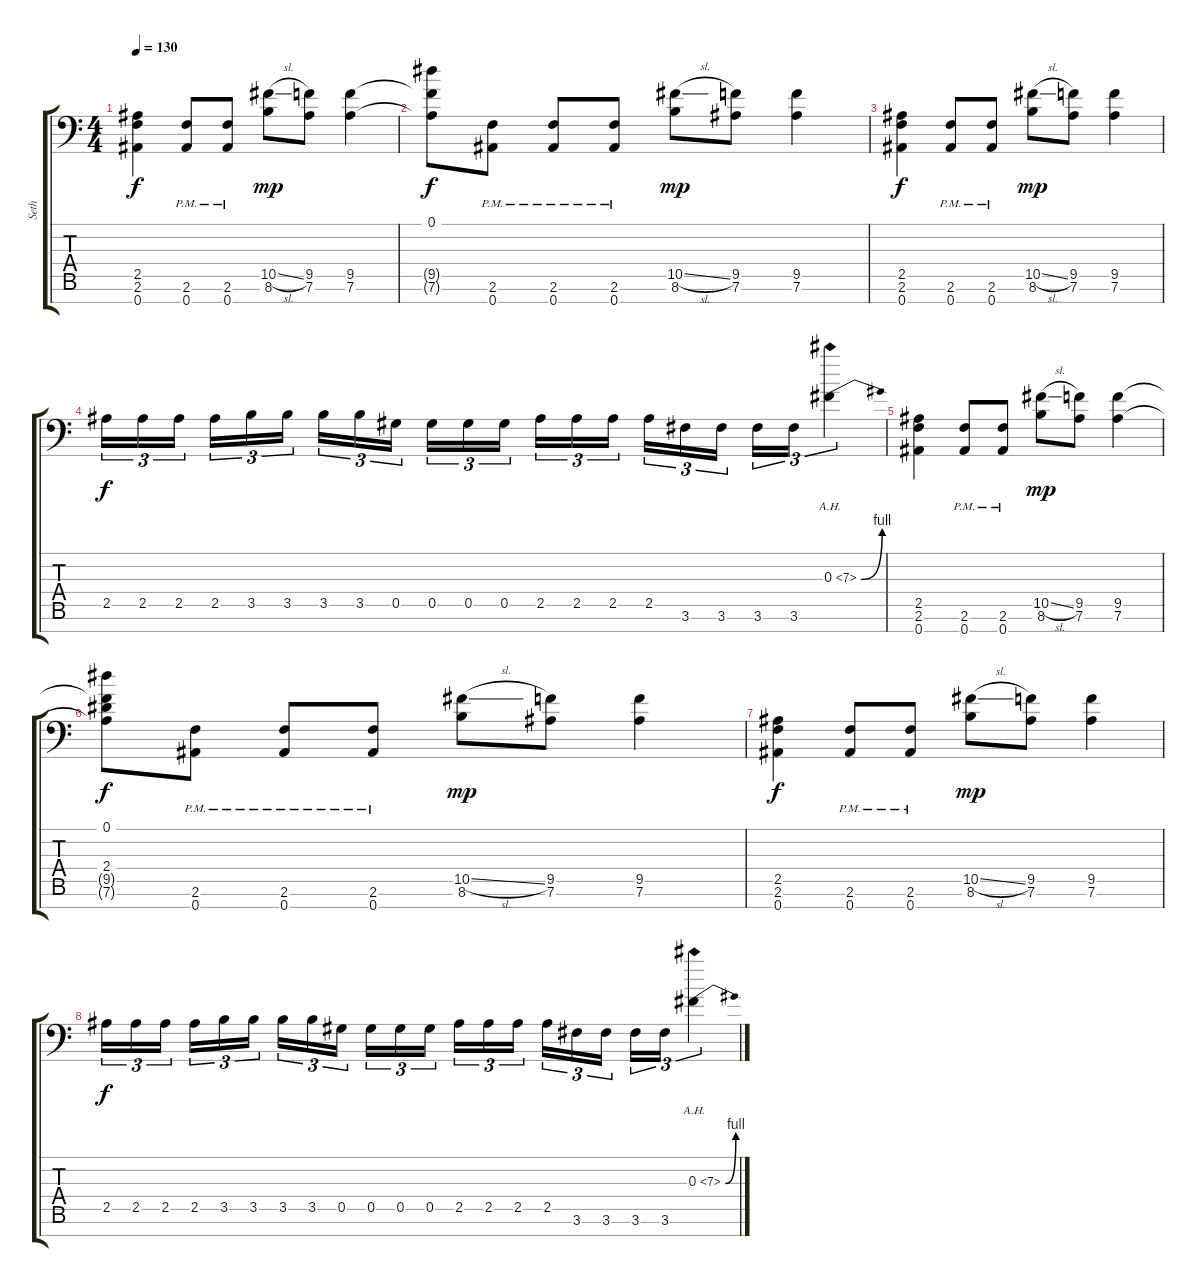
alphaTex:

\track ("Seth" "Seth") {instrument distortionguitar}
\staff {score tabs}
\tuning (Eb4 Bb3 Gb3 Db3 Ab2 Eb2 Bb1) {hide}
\ts (4 4)
\tempo 130
\clef f4
\ks c
(2.5 2.6 0.7).4{dy f} (2.6{pm} 0.7{pm}).8 (2.6{pm} 0.7{pm}).8 (10.5{sl} 8.6).8{dy mp} (9.5 7.6).8 (9.5 7.6).4 |
(0.1 9.5{t} 7.6{t}).8{dy f} (2.6{pm} 0.7{pm}).8 (2.6{pm} 0.7{pm}).8 (2.6{pm} 0.7{pm}).8 (10.5{sl} 8.6).8{dy mp} (9.5 7.6).8 (9.5 7.6).4 |
(2.5 2.6 0.7).4{dy f} (2.6{pm} 0.7{pm}).8 (2.6{pm} 0.7{pm}).8 (10.5{sl} 8.6).8{dy mp} (9.5 7.6).8 (9.5 7.6).4 |
2.5.16{tu (3 2) dy f} 2.5.16{tu (3 2)} 2.5.16{tu (3 2) beam splitsecondary} 2.5.16{tu (3 2)} 3.5.16{tu (3 2)} 3.5.16{tu (3 2)} 3.5.16{tu (3 2)} 3.5.16{tu (3 2)} 0.5.16{tu (3 2) beam splitsecondary} 0.5.16{tu (3 2)} 0.5.16{tu (3 2)} 0.5.16{tu (3 2)} 2.5.16{tu (3 2)} 2.5.16{tu (3 2)} 2.5.16{tu (3 2) beam splitsecondary} 2.5.16{tu (3 2)} 3.6.16{tu (3 2)} 3.6.16{tu (3 2)} 3.6.16{tu (3 2)} 3.6.16{tu (3 2)} 0.3{be (bend 0 0 60 4) ah 7}.4{tu (3 2)} |
(2.5 2.6 0.7).4 (2.6{pm} 0.7{pm}).8 (2.6{pm} 0.7{pm}).8 (10.5{sl} 8.6).8{dy mp} (9.5 7.6).8 (9.5 7.6).4 |
(0.1 2.4 9.5{t} 7.6{t}).8{dy f} (2.6{pm} 0.7{pm}).8 (2.6{pm} 0.7{pm}).8 (2.6{pm} 0.7{pm}).8 (10.5{sl} 8.6).8{dy mp} (9.5 7.6).8 (9.5 7.6).4 |
(2.5 2.6 0.7).4{dy f} (2.6{pm} 0.7{pm}).8 (2.6{pm} 0.7{pm}).8 (10.5{sl} 8.6).8{dy mp} (9.5 7.6).8 (9.5 7.6).4 |
2.5.16{tu (3 2) dy f} 2.5.16{tu (3 2)} 2.5.16{tu (3 2) beam splitsecondary} 2.5.16{tu (3 2)} 3.5.16{tu (3 2)} 3.5.16{tu (3 2)} 3.5.16{tu (3 2)} 3.5.16{tu (3 2)} 0.5.16{tu (3 2) beam splitsecondary} 0.5.16{tu (3 2)} 0.5.16{tu (3 2)} 0.5.16{tu (3 2)} 2.5.16{tu (3 2)} 2.5.16{tu (3 2)} 2.5.16{tu (3 2) beam splitsecondary} 2.5.16{tu (3 2)} 3.6.16{tu (3 2)} 3.6.16{tu (3 2)} 3.6.16{tu (3 2)} 3.6.16{tu (3 2)} 0.3{be (bend 0 0 60 4) ah 7}.4{tu (3 2)}
